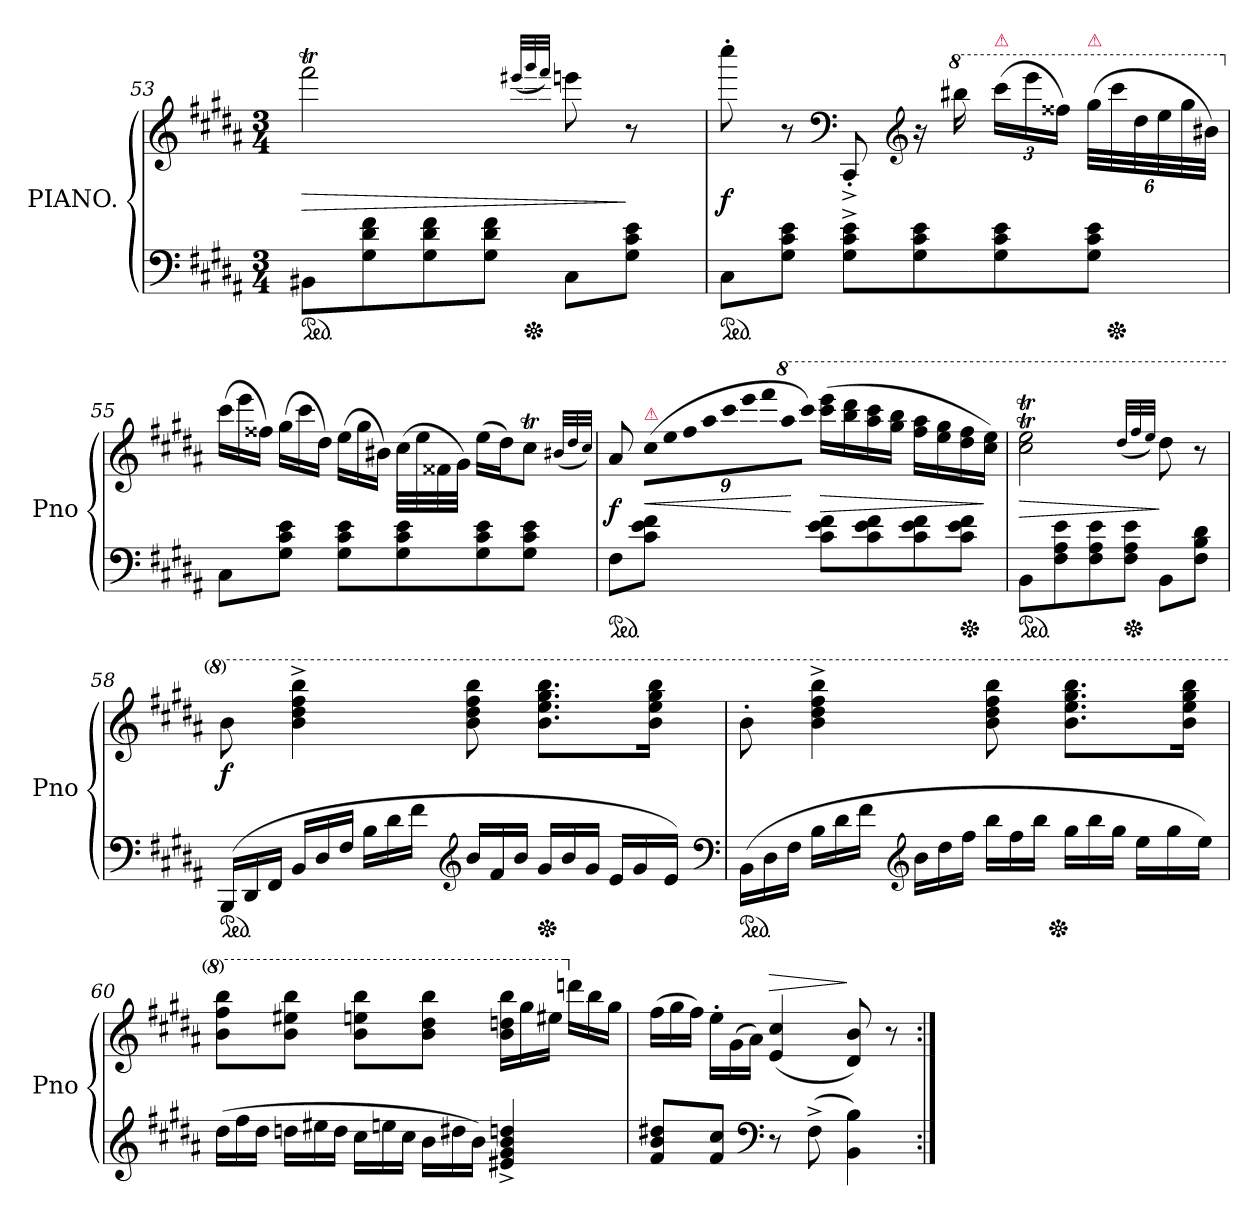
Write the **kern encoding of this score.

**kern	**kern	**dynam
*part1	*part1	*part1
*staff2	*staff1	*staff1/2
*I"PIANO.	*	*
*I'Pno	*	*
*clefF4	*clefG2	*
*k[f#c#g#d#a#]	*k[f#c#g#d#a#]	*
*M3/4	*M3/4	*
*ped	*	*
=53	=53	=53
*	*^	*
8BB#XL	2fff#T	4..ryy	>
8G# 8d# 8f#	.	.	.
8G# 8d# 8f#	.	.	.
8G# 8d# 8f#J	.	.	.
*Xped	*	*	*
.	.	4ryy	.
.	(>32qqeee#X/LLL	.	.
.	32qqggg#/	.	.
.	32qqfff#/JJJ)	.	.
8C#L	8eeen	.	.
8G# 8c# 8eJ	8r	.	]
.	.	16ryy	.
*	*v	*v	*
=54	=54	=54
*ped	*	*
8C#L	8cccc#'>	f
8G# 8c# 8eJ	8r	.
*	*clefF4	*
8G#^ 8c#^ 8e^L	8CC#'<^<	.
*	*clefG2	*
8G# 8c# 8e	16r	.
*	*8va	*
.	16bbb#X	.
!	!LO:TX:a:color=crimson:t=⚠	!
8G# 8c# 8e	(>24cccc#LL	.
.	24eeee	.
.	24fff##XJJ)	.
!	!LO:TX:a:color=crimson:t=⚠	!
8G# 8c# 8eJ	(>48ggg#LLL	.
*Xped	*	*
.	48cccc#	.
.	48ddd#	.
.	48eee	.
.	48ggg#	.
.	48bb#XJJJ)	.
=55	=55	=55
*	*X8va	*
*	*Xtuplet	*
8C#L	(>24ccc#LL	.
.	24eee	.
.	24ff##XJJ)	.
8G# 8c# 8eJ	(>24gg#LL	.
.	24ccc#	.
.	24dd#JJ)	.
8G# 8c# 8eL	(>24eeLL	.
.	24gg#	.
.	24b#XJJ)	.
8G# 8c# 8e	(>32cc#\LLL	.
.	32ee	.
.	32f##X	.
.	32g#JJJ)	.
8G# 8c# 8e	(>16eeLL	.
.	16dd#J)	.
8G# 8c# 8eJ	8cc#TJ	.
.	(<32qqb#X/LLL	.
.	32qqdd#/	.
.	32qqcc#/JJJ)	.
=56	=56	=56
*ped	*	*
8F#L	8a#	f
*	*tuplet	*
!	!LO:TX:a:color=crimson:t=⚠	!
!	!LO:N:vis=32	!
8c# 8e 8f#J	(>72cc#LLL	<
!	!LO:N:vis=32	!
.	72ee	.
!	!LO:N:vis=32	!
.	72ff#	.
!	!LO:N:vis=32	!
.	72aa#	.
!	!LO:N:vis=32	!
.	72ccc#	.
!	!LO:N:vis=32	!
.	72eee	.
!	!LO:N:vis=32	!
.	72fff#	.
*	*8va	*
!	!LO:N:vis=32	!
.	72aaa#	.
!	!LO:N:vis=32	!
.	72cccc#JJJ)	[
8c# 8e 8f#L	(>16cccc# 16eeeeLL	>
.	16bbb 16dddd#	.
8c# 8e 8f#	16aaa# 16cccc#	.
.	16ggg# 16bbbJJ	.
8c# 8e 8f#	16fff# 16aaa#LL	.
.	16eee 16ggg#	.
*Xped	*	*
8c# 8e 8f#J	16ddd# 16fff#	.
.	16ccc# 16eeeJJ)	]
=57	=57	=57
*ped	*	*
8BBL	2ccc#T 2eeeT	>
8F# 8A# 8e	.	.
8F# 8A# 8e	.	.
*Xped	*	*
8F# 8A# 8eJ	.	.
.	(>32qqddd#/LLL	.
.	32qqfff#/	.
.	32qqeee/JJJ)	.
8BBL	8ddd#\	]
8F# 8B 8d#J	8r	.
=58	=58	=58
*Xtuplet	*	*
*ped	*	*
(>24BBBLL	8bb	f
24DD#	.	.
24FF#JJ	.	.
24BB/LL	4bb^>\ 4ddd#^>\ 4fff#^>\ 4bbb^>\	.
24D#	.	.
24F#JJ	.	.
24BLL	.	.
24d#	.	.
24f#JJ	.	.
*clefG2	*	*
24bLL	8bb 8ddd# 8fff# 8bbb	.
24f#	.	.
24bJJ	.	.
*Xped	*	*
24g#LL	8.bb 8.eee 8.ggg# 8.bbbL	.
24b	.	.
24g#JJ	.	.
24eLL	.	.
24g#	.	.
.	16bb 16eee 16ggg# 16bbbJk	.
24eJJ)	.	.
*clefF4	*	*
=59	=59	=59
*ped	*	*
*	*^	*
(>24BBLL	8bb'>	3ryy	.
24D#	.	.	.
24F#JJ	.	.	.
24BLL	4bb^> 4ddd#^> 4fff#^> 4bbb^>	.	.
24d#	.	.	.
24f#JJ	.	.	.
*clefG2	*	*	*
24bLL	.	.	.
24dd#	.	.	.
24ff#JJ	.	12..ryy	.
24bbLL	8bb 8ddd# 8fff# 8bbb	.	.
24ff#	.	.	.
24bbJJ	.	.	.
*Xped	*	*	*
.	.	6ryy	.
24gg#LL	8.bb 8.eee 8.ggg# 8.bbbL	.	.
24bb	.	.	.
24gg#JJ	.	.	.
24eeLL	.	.	.
.	.	12ryy	.
24gg#	.	.	.
.	16bb 16eee 16ggg# 16bbbJk	.	.
24eeJJ)	.	.	.
.	.	48ryy	.
=60	=60	=60	=60
!	!LO:TX:b:i:t=diminuendo e calando	!	!
*	*v	*v	*
(>24dd#LL	8bb 8fff# 8bbbL	.
24ff#	.	.
24dd#JJ	.	.
24ddnLL	8bb 8eee#X 8bbbJ	.
24ee#X	.	.
24ddJJ	.	.
24cc#LL	8bb 8eeen 8bbbL	.
24een	.	.
24cc#JJ	.	.
24bLL	8bb 8ddd# 8bbbJ	.
24dd#X	.	.
24bJJ)	.	.
*	*Xtuplet	*
4e#X^< 4g#^< 4b^< 4ddn^<	24bb 24dddn 24bbbLL	.
.	24ggg#	.
.	24eee#XJJ	.
*	*X8va	*
.	24dddnLL	.
.	24bb	.
.	24gg#JJ	.
=61	=61	=61
8f# 8b 8dd#XL	(24ff#LL	.
.	24gg#	.
.	24ff#JJ)	.
8f# 8cc#J	24ee'>LL	.
.	(>24g#	.
.	24a#JJ)	.
*clefF4	*	*
!	!	!LO:HP:a
8r	(>4e 4cc#	>
(>8F#^>	.	.
4BB 4B)	8d# 8b)	]
.	8r	.
=:|!	=:|!	=:|!
*-	*-	*-
